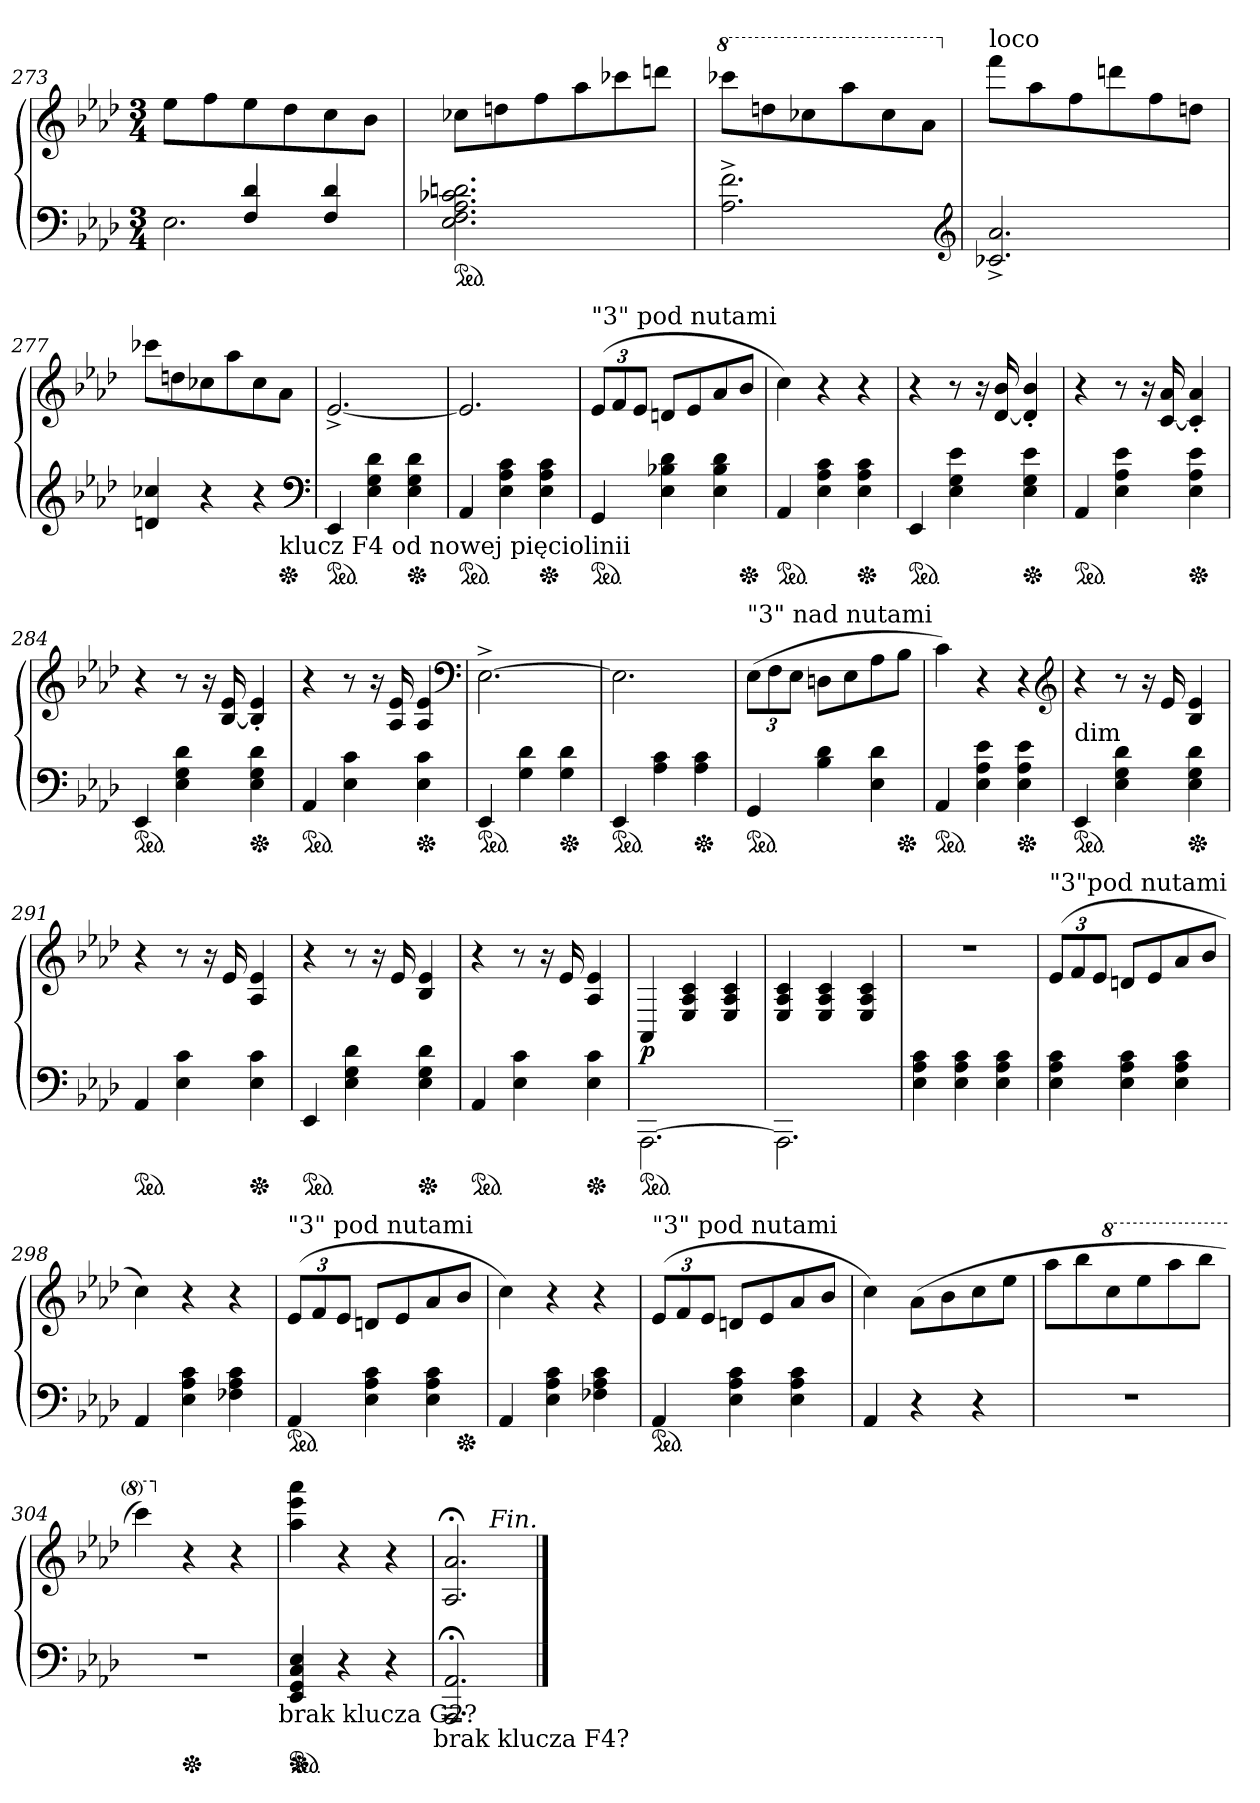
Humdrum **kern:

**kern	**kern	**dynam
*part1	*part1	*part1
*staff2	*staff1	*staff1/2
*clefF4	*clefG2	*
*k[b-e-a-d-]	*k[b-e-a-d-]	*
*M3/4	*M3/4	*
=273	=273	=273
*^	*	*
4ryy	2.E-	8ee-L	.
.	.	8ff	.
4F 4d-	.	8ee-	.
.	.	8dd-	.
4F 4d-	.	8cc	.
.	.	8b-J	.
*v	*v	*	*
=274	=274	=274
*ped	*	*
2.E- 2.F 2.A- 2.c-X 2.dn	8cc-XL	.
.	8ddn	.
.	8ff	.
.	8aa-	.
.	8ccc-X	.
.	8dddnJ	.
=275	=275	=275
*	*8va	*
2.A-^< 2.f^<	8cccc-XL	.
.	8dddn	.
.	8ccc-X	.
.	8aaa-	.
.	8ccc-	.
.	8aa-J	.
*clefG2	*	*
=276	=276	=276
*	*X8va	*
!	!LO:TX:a:t=loco	!
2.c-X^< 2.a-^<	8fffL	.
.	8aa-	.
.	8ff	.
.	8dddn	.
.	8ff	.
.	8ddnJ	.
=277	=277	=277
*^	*	*
4dn 4cc-X	2ryy	8ccc-XL	.
.	.	8ddn	.
4r	.	8cc-X	.
.	.	8aa-	.
4r	8ryy	8cc-	.
!	!LO:TX:b:t=klucz F4 od nowej pięciolinii	!	!
*Xped	*	*	*
.	8ryy	8a-J	.
*clefF4	*	*	*
*v	*v	*	*
=278	=278	=278
*ped	*	*
4EE-	[2.e-^>	.
4E- 4G 4d-	.	.
*Xped	*	*
4E- 4G 4d-	.	.
=279	=279	=279
*ped	*	*
4AA-	2.e-]	.
4E- 4A- 4c	.	.
*Xped	*	*
4E- 4A- 4c	.	.
=280	=280	=280
!	!LO:TX:a:t="3" pod nutami	!
*ped	*	*
4GG	(<12e-L	.
.	12f	.
.	12e-J	.
4E- 4B-X 4d-	8dnL	.
.	8e-	.
4E- 4B- 4d-	8a-	.
*Xped	*	*
.	8b-J	.
=281	=281	=281
*ped	*	*
4AA-	4cc\)	.
4E- 4A- 4c	4r	.
*Xped	*	*
4E- 4A- 4c	4r	.
=282	=282	=282
*ped	*	*
4EE-	4r	.
4E- 4G 4e-	8r	.
.	16r	.
.	[16d- 16b-	.
*Xped	*	*
4E- 4G 4e-	4d-]'< 4b-'<	.
=283	=283	=283
*ped	*	*
4AA-	4r	.
4E- 4A- 4e-	8r	.
.	16r	.
.	[16c 16a-	.
*Xped	*	*
4E- 4A- 4e-	4c]'< 4a-'<	.
=284	=284	=284
*ped	*	*
4EE-	4r	.
4E- 4G 4d-	8r	.
.	16r	.
.	[16B- 16e-	.
*Xped	*	*
4E- 4G 4d-	4B-]'< 4e-'<	.
=285	=285	=285
*ped	*	*
4AA-	4r	.
4E- 4c	8r	.
.	16r	.
.	16A- 16e-	.
*Xped	*	*
4E- 4c	4A- 4e-	.
*	*clefF4	*
=286	=286	=286
*ped	*	*
4EE-	[2.E-^>	.
4G 4d-	.	.
*Xped	*	*
4G 4d-	.	.
=287	=287	=287
*ped	*	*
4EE-	2.E-]	.
4A- 4c	.	.
*Xped	*	*
4A- 4c	.	.
=288	=288	=288
!	!LO:TX:a:t="3" nad nutami	!
*ped	*	*
4GG	(>12E-L	.
.	12F	.
.	12E-J	.
4B- 4d-	8DnL	.
.	8E-	.
4E- 4d-	8A-	.
*Xped	*	*
.	8B-J	.
=289	=289	=289
*ped	*	*
4AA-	4c)	.
4E- 4A- 4e-	4r	.
*Xped	*	*
4E- 4A- 4e-	4r	.
*	*clefG2	*
=290	=290	=290
!	!LO:TX:c:t=dim	!
*ped	*	*
4EE-	4r	.
4E- 4G 4d-	8r	.
.	16r	.
.	16e-	.
*Xped	*	*
4E- 4G 4d-	4B- 4e-	.
=291	=291	=291
*ped	*	*
4AA-	4r	.
4E- 4c	8r	.
.	16r	.
.	16e-	.
*Xped	*	*
4E- 4c	4A- 4e-	.
=292	=292	=292
*ped	*	*
4EE-	4r	.
4E- 4G 4d-	8r	.
.	16r	.
.	16e-	.
*Xped	*	*
4E- 4G 4d-	4B- 4e-	.
=293	=293	=293
*ped	*	*
4AA-	4r	.
4E- 4c	8r	.
.	16r	.
.	16e-	.
*Xped	*	*
4E- 4c	4A- 4e-	.
=294	=294	=294
!LO:TX:b:t=m. d.	!	!
*ped	*	*
[2.AAA-\	4AA-/	p
.	4E-/ 4A-/ 4c/	.
.	4E-/ 4A-/ 4c/	.
=295	=295	=295
2.AAA-\]	4E-/ 4A-/ 4c/	.
.	4E-/ 4A-/ 4c/	.
.	4E-/ 4A-/ 4c/	.
=296	=296	=296
4E-\ 4A-\ 4c\	2.r	.
4E-\ 4A-\ 4c\	.	.
4E-\ 4A-\ 4c\	.	.
=297	=297	=297
!	!LO:TX:a:t="3"pod nutami	!
4E-\ 4A-\ 4c\	(<12e-L	.
.	12f	.
.	12e-J	.
4E-\ 4A-\ 4c\	8dnL	.
.	8e-	.
4E-\ 4A-\ 4c\	8a-	.
.	8b-J	.
=298	=298	=298
4AA-	4cc\)	.
4E- 4A- 4c	4r	.
4F-X 4A- 4c	4r	.
=299	=299	=299
!	!LO:TX:a:t="3" pod nutami	!
*ped	*	*
4AA-	(<12e-L	.
.	12f	.
.	12e-J	.
4E- 4A- 4c	8dnL	.
.	8e-	.
4E- 4A- 4c	8a-	.
*Xped	*	*
.	8b-J	.
=300	=300	=300
4AA-	4cc)	.
4E- 4A- 4c	4r	.
4F-X 4A- 4c	4r	.
=301	=301	=301
!	!LO:TX:a:t="3" pod nutami	!
*ped	*	*
4AA-	(<12e-L	.
.	12f	.
.	12e-J	.
4E- 4A- 4c	8dnL	.
.	8e-	.
4E- 4A- 4c	8a-	.
.	8b-J	.
=302	=302	=302
4AA-	4cc)	.
4r	(>8a-L	.
.	8b-	.
4r	8cc	.
.	8ee-J	.
=303	=303	=303
2.r	8aa-L	.
.	8bb-	.
*	*8va	*
.	8ccc	.
.	8eee-	.
.	8aaa-	.
.	8bbb-J	.
=304	=304	=304
2.r	4cccc)	.
*	*X8va	*
*Xped	*	*
.	4r	.
.	4r	.
!LO:TX:b:t=brak klucza G2?	!	!
=305	=305	=305
*ped	*	*
*Xped	*	*
4EE- 4GG 4C 4E-	4aa- 4eee- 4aaa-	.
4r	4r	.
4r	4r	.
!LO:TX:b:t=brak klucza F4?	!	!
=306	=306	=306
2.AAA-; 2.AA-;	2.A-;< 2.a-;<	.
!	!LO:TX:a:i:t=Fin.	!
==	==	==
*-	*-	*-
